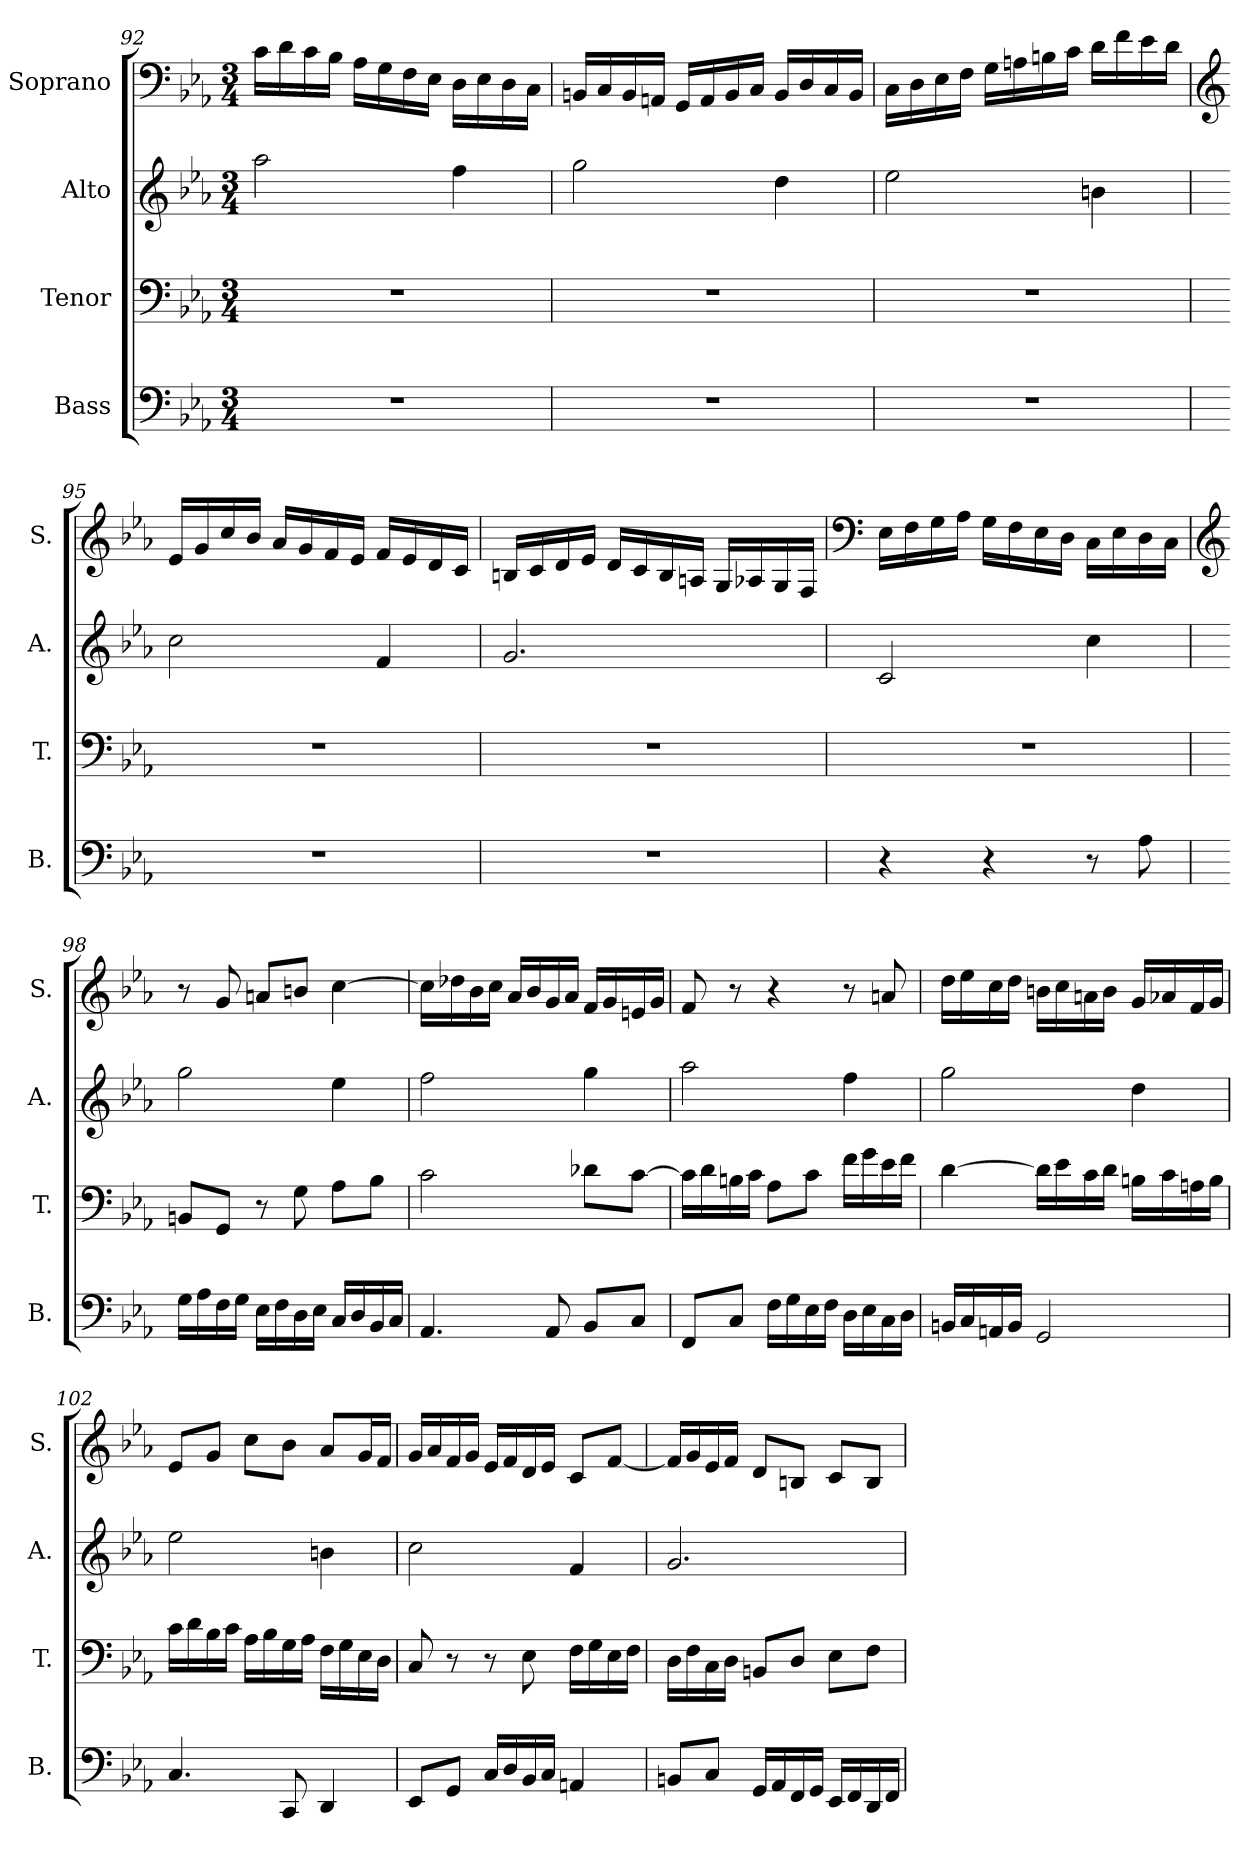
**kern	**kern	**kern	**kern
*part4	*part3	*part2	*part1
*staff4	*staff3	*staff2	*staff1
*I"Bass	*I"Tenor	*I"Alto	*I"Soprano
*I'B.	*I'T.	*I'A.	*I'S.
*clefF4	*clefF4	*clefG2	*clefF4
*k[b-e-a-]	*k[b-e-a-]	*k[b-e-a-]	*k[b-e-a-]
*M3/4	*M3/4	*M3/4	*M3/4
=92	=92	=92	=92
2.r	2.r	2aa-\	16c\LL
.	.	.	16d\
.	.	.	16c\
.	.	.	16B-\JJ
.	.	.	16A-\LL
.	.	.	16G\
.	.	.	16F\
.	.	.	16E-\JJ
.	.	4ff\	16D\LL
.	.	.	16E-\
.	.	.	16D\
.	.	.	16C\JJ
=93	=93	=93	=93
2.r	2.r	2gg\	16BBn/LL
.	.	.	16C/
.	.	.	16BB/
.	.	.	16AAn/JJ
.	.	.	16GG/LL
.	.	.	16AA/
.	.	.	16BB/
.	.	.	16C/JJ
.	.	4dd\	16BB/LL
.	.	.	16D/
.	.	.	16C/
.	.	.	16BB/JJ
!!LO:LB:g=z
=94	=94	=94	=94
2.r	2.r	2ee-\	16C\LL
.	.	.	16D\
.	.	.	16E-\
.	.	.	16F\JJ
.	.	.	16G\LL
.	.	.	16An\
.	.	.	16Bn\
.	.	.	16c\JJ
.	.	4bn\	16d\LL
.	.	.	16f\
.	.	.	16e-\
.	.	.	16d\JJ
=95	=95	=95	=95
*	*	*	*clefG2
2.r	2.r	2cc\	16e-/LL
.	.	.	16g/
.	.	.	16cc/
.	.	.	16b-/JJ
.	.	.	16a-/LL
.	.	.	16g/
.	.	.	16f/
.	.	.	16e-/JJ
.	.	4f/	16f/LL
.	.	.	16e-/
.	.	.	16d/
.	.	.	16c/JJ
!!LO:PB:g=z
=96	=96	=96	=96
2.r	2.r	2.g/	16Bn/LL
.	.	.	16c/
.	.	.	16d/
.	.	.	16e-/JJ
.	.	.	16d/LL
.	.	.	16c/
.	.	.	16B/
.	.	.	16An/JJ
.	.	.	16G/LL
.	.	.	16A-X/
.	.	.	16G/
.	.	.	16F/JJ
=97	=97	=97	=97
*	*	*	*clefF4
4r	2.r	2c/	16E-\LL
.	.	.	16F\
.	.	.	16G\
.	.	.	16A-\JJ
4r	.	.	16G\LL
.	.	.	16F\
.	.	.	16E-\
.	.	.	16D\JJ
8r	.	4cc\	16C\LL
.	.	.	16E-\
8A-\	.	.	16D\
.	.	.	16C\JJ
=98	=98	=98	=98
*	*	*	*clefG2
16G\LL	8BBn/L	2gg\	8r
16A-\	.	.	.
16F\	8GG/J	.	8g/
16G\JJ	.	.	.
16E-\LL	8r	.	8an/L
16F\	.	.	.
16D\	8G\	.	8bn/J
16E-\JJ	.	.	.
16C/LL	8A-\L	4ee-\	[4cc\
16D/	.	.	.
16BB-/	8B-\J	.	.
16C/JJ	.	.	.
!!LO:LB:g=z
=99	=99	=99	=99
4.AA-/	2c\	2ff\	16cc\LL]
.	.	.	16dd-X\
.	.	.	16b-\
.	.	.	16cc\JJ
.	.	.	16a-/LL
.	.	.	16b-/
8AA-/	.	.	16g/
.	.	.	16a-/JJ
8BB-/L	8d-X\L	4gg\	16f/LL
.	.	.	16g/
8C/J	[8c\J	.	16en/
.	.	.	16g/JJ
=100	=100	=100	=100
8FF/L	16c\LL]	2aa-\	8f/
.	16d\	.	.
8C/J	16Bn\	.	8r
.	16c\JJ	.	.
16F\LL	8A-\L	.	4r
16G\	.	.	.
16E-\	8c\J	.	.
16F\JJ	.	.	.
16D\LL	16f\LL	4ff\	8r
16E-\	16g\	.	.
16C\	16e-\	.	8an/
16D\JJ	16f\JJ	.	.
!!LO:LB:g=z
=101	=101	=101	=101
16BBn/LL	[4d\	2gg\	16dd\LL
16C/	.	.	16ee-\
16AAn/	.	.	16cc\
16BB/JJ	.	.	16dd\JJ
2GG/	16d\LL]	.	16bn\LL
.	16e-\	.	16cc\
.	16c\	.	16an\
.	16d\JJ	.	16b\JJ
.	16Bn\LL	4dd\	16g/LL
.	16c\	.	16a-X/
.	16An\	.	16f/
.	16B\JJ	.	16g/JJ
=102	=102	=102	=102
4.C/	16c\LL	2ee-\	8e-/L
.	16d\	.	.
.	16B-\	.	8g/J
.	16c\JJ	.	.
.	16A-\LL	.	8cc\L
.	16B-\	.	.
8CC/	16G\	.	8b-\J
.	16A-\JJ	.	.
4DD/	16F\LL	4bn\	8a-/L
.	16G\	.	.
.	16E-\	.	16g/L
.	16D\JJ	.	16f/JJ
=103	=103	=103	=103
8EE-/L	8C/	2cc\	16g/LL
.	.	.	16a-/
8GG/J	8r	.	16f/
.	.	.	16g/JJ
16C/LL	8r	.	16e-/LL
16D/	.	.	16f/
16BB-/	8E-\	.	16d/
16C/JJ	.	.	16e-/JJ
4AAn/	16F\LL	4f/	8c/L
.	16G\	.	.
.	16E-\	.	[8f/J
.	16F\JJ	.	.
!!LO:PB:g=z
=104	=104	=104	=104
8BBn/L	16D\LL	2.g/	16f/LL]
.	16F\	.	16g/
8C/J	16C\	.	16e-/
.	16D\JJ	.	16f/JJ
16GG/LL	8BBn/L	.	8d/L
16AA-/	.	.	.
16FF/	8D/J	.	8Bn/J
16GG/JJ	.	.	.
16EE-/LL	8E-\L	.	8c/L
16FF/	.	.	.
16DD/	8F\J	.	8B/J
16FF/JJ	.	.	.
=	=	=	=
*-	*-	*-	*-
